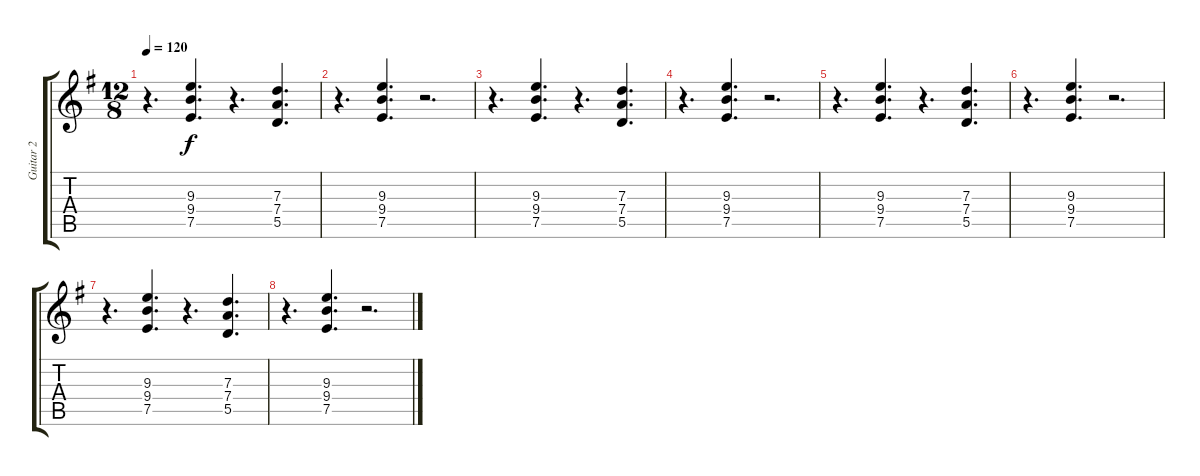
\track ("Guitar 2" "Guitar 2") {instrument distortionguitar}
\staff {score tabs}
\tuning (E4 B3 G3 D3 A2 E2) {hide}
\ts (12 8)
\tempo 120
\clef g2
\ks eminor
r.4{d dy f} (9.3 9.4 7.5).4{d} r.4{d} (7.3 7.4 5.5).4{d} |
r.4{d} (9.3 9.4 7.5).4{d} r.2{d} |
r.4{d} (9.3 9.4 7.5).4{d} r.4{d} (7.3 7.4 5.5).4{d} |
r.4{d} (9.3 9.4 7.5).4{d} r.2{d} |
r.4{d} (9.3 9.4 7.5).4{d} r.4{d} (7.3 7.4 5.5).4{d} |
r.4{d} (9.3 9.4 7.5).4{d} r.2{d} |
r.4{d} (9.3 9.4 7.5).4{d} r.4{d} (7.3 7.4 5.5).4{d} |
r.4{d} (9.3 9.4 7.5).4{d} r.2{d}
